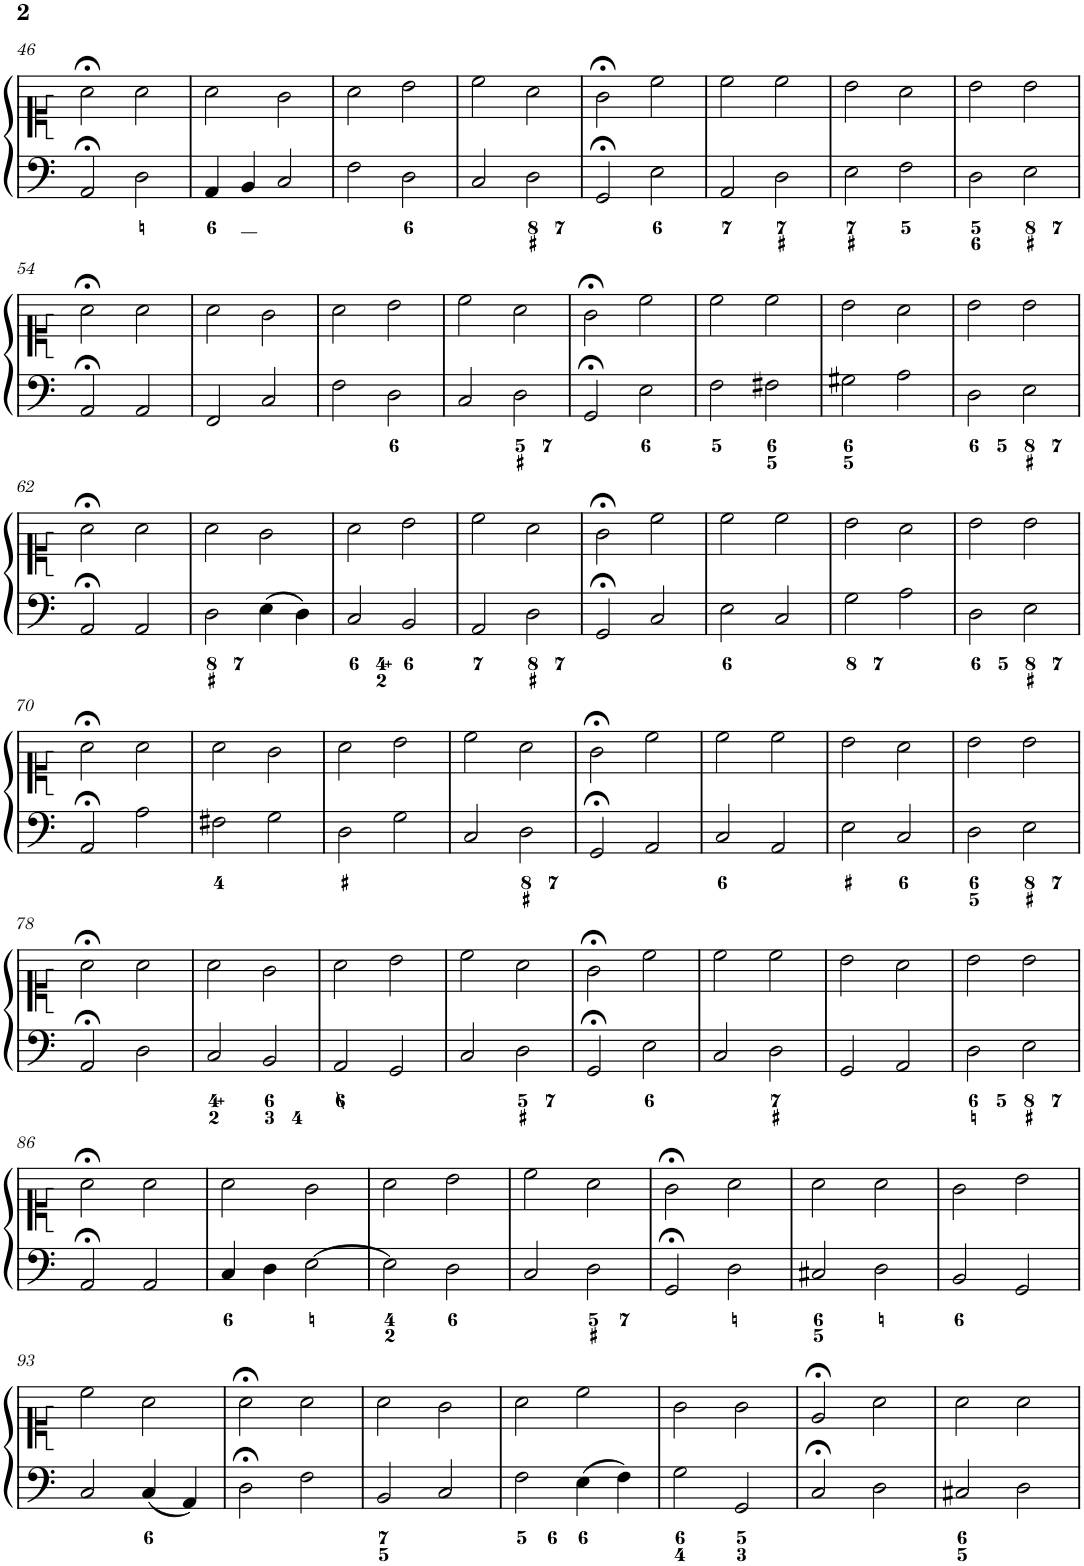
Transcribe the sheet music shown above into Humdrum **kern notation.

**kern	**kern
*part1	*part1
*staff2	*staff1
*I"Piano	*
*I'Pno.	*
!!LO:PB:g=z
*clefF4	*clefC1
*k[]	*k[]
*M4/4	*M4/4
*met(c)	*met(c)
=46	=46
2AA;</	2a;<\
2D\	2a\
=47	=47
4AA/	2a\
4BB/	.
2C/	2g\
=48	=48
2F\	2a\
2D\	2b\
=49	=49
2C/	2cc\
2D\	2a\
=50	=50
2GG;</	2g;<\
2E\	2cc\
=51	=51
2AA/	2cc\
2D\	2cc\
=52	=52
2E\	2b\
2F\	2a\
=53	=53
2D\	2b\
2E\	2b\
!!LO:LB:g=z
=54	=54
2AA;</	2a;<\
2AA/	2a\
=55	=55
2FF/	2a\
2C/	2g\
=56	=56
2F\	2a\
2D\	2b\
=57	=57
2C/	2cc\
2D\	2a\
=58	=58
2GG;</	2g;<\
2E\	2cc\
=59	=59
2F\	2cc\
2F#X\	2cc\
=60	=60
2G#X\	2b\
2A\	2a\
=61	=61
2D\	2b\
2E\	2b\
!!LO:LB:g=z
=62	=62
2AA;</	2a;<\
2AA/	2a\
=63	=63
2D\	2a\
4E\	2g\
4D\	.
=64	=64
2C/	2a\
2BB/	2b\
=65	=65
2AA/	2cc\
2D\	2a\
=66	=66
2GG;</	2g;<\
2C/	2cc\
=67	=67
2E\	2cc\
2C/	2cc\
=68	=68
2G\	2b\
2A\	2a\
=69	=69
2D\	2b\
2E\	2b\
!!LO:LB:g=z
=70	=70
2AA;</	2a;<\
2A\	2a\
=71	=71
2F#X\	2a\
2G\	2g\
=72	=72
2D\	2a\
2G\	2b\
=73	=73
2C/	2cc\
2D\	2a\
=74	=74
2GG;</	2g;<\
2AA/	2cc\
=75	=75
2C/	2cc\
2AA/	2cc\
=76	=76
2E\	2b\
2C/	2a\
=77	=77
2D\	2b\
2E\	2b\
!!LO:LB:g=z
=78	=78
2AA;</	2a;<\
2D\	2a\
=79	=79
2C/	2a\
2BB/	2g\
=80	=80
2AA/	2a\
2GG/	2b\
=81	=81
2C/	2cc\
2D\	2a\
=82	=82
2GG;</	2g;<\
2E\	2cc\
=83	=83
2C/	2cc\
2D\	2cc\
=84	=84
2GG/	2b\
2AA/	2a\
=85	=85
2D\	2b\
2E\	2b\
!!LO:LB:g=z
=86	=86
2AA;</	2a;<\
2AA/	2a\
=87	=87
4C/	2a\
4D\	.
[2E\	2g\
=88	=88
2E\]	2a\
2D\	2b\
=89	=89
2C/	2cc\
2D\	2a\
=90	=90
2GG;</	2g;<\
2D\	2a\
=91	=91
2C#X/	2a\
2D\	2a\
=92	=92
2BB/	2g\
2GG/	2b\
!!LO:LB:g=z
=93	=93
2C/	2cc\
4C/	2a\
4AA/	.
=94	=94
2D;<\	2a;<\
2F\	2a\
=95	=95
2BB/	2a\
2C/	2g\
=96	=96
2F\	2a\
4E\	2cc\
4F\	.
=97	=97
2G\	2g\
2GG/	2g\
=98	=98
2C;</	2e;</
2D\	2a\
=99	=99
2C#X/	2a\
2D\	2a\
=	=
*-	*-
